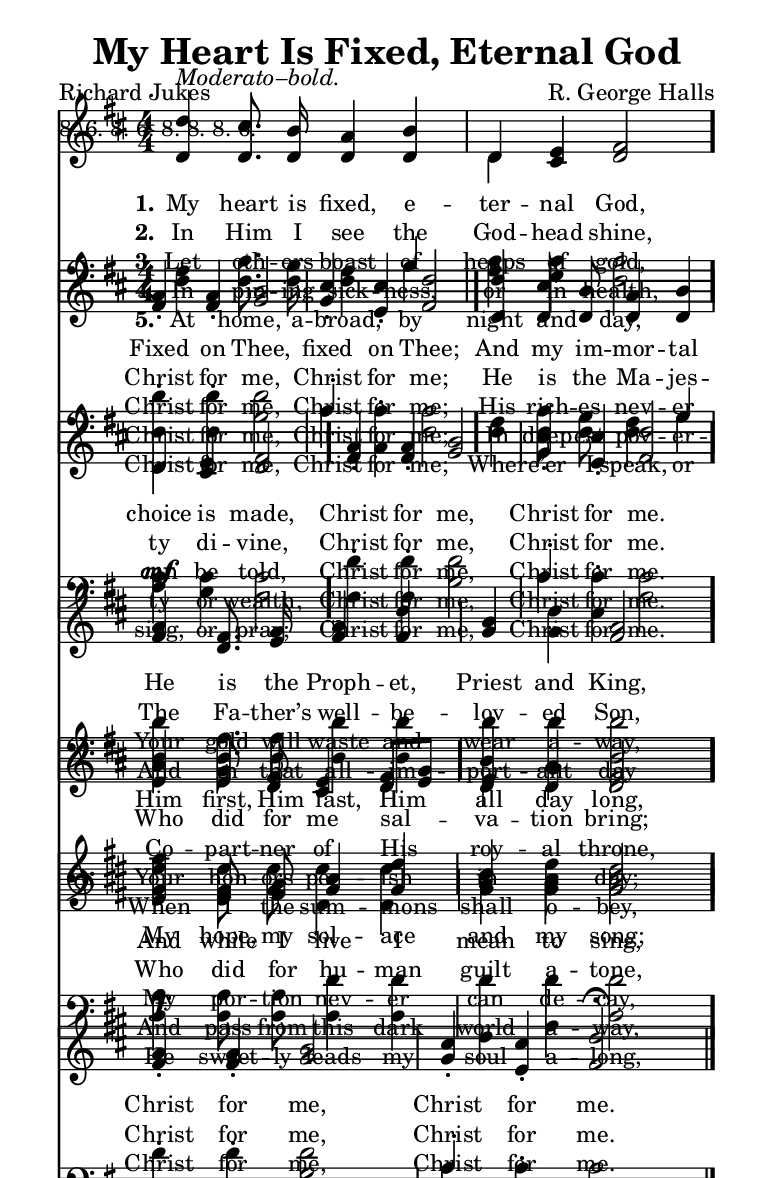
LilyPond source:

\include "common/global.ily"
\paper {
  \include "common/paper.ily"
  page-count = 1

}

\header{
  hymnnumber = "243"
  title = "My Heart Is Fixed, Eternal God"
  tunename = "Christ for Me"
  meter = "8. 6. 8. 6. 8. 8. 8. 6."
  poet = "Richard Jukes" % see https://hymnary.org/text/my_heart_is_fixed_eternal_immortal_god
  composer = "R. George Halls" % see https://hymnary.org/tune/whom_have_i_lord_in_heaven_halls
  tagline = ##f
}

ta = { \tempo 4=80 }
tb = { \tempo 4=40 }

patternA = { \ta c4 c8. c16 c4 c | c c c2 }
patternB = { \ta c4 c4 c2 }
patternC = { \ta c4 c8 c c4 c | c4 c c2 }
patternD = { \ta c4 c8 c c4 c8[ c8] | c4 c c2 }
patternE = { \ta c4 c4 c2 | c4 c4 c2 }
patternF = { \ta c4 c4 c2 | c4 c4 \tb c2 \ta }

global = {
  \include "common/overrides.ily"
  \override Staff.TimeSignature.style = #'numbered
  \time 4/4
  \override Score.MetronomeMark.transparent = ##t % hide all fermata changes too
  \ta
  \key d \major
  \autoBeamOff
}

notesSoprano = {
\global
\relative c'' {

  \changePitch \patternA { d^\markup{\italic{Moderato–bold.}} cis b a b | d, e fis }
  \changePitch \patternB { a a b | cis cis d }
  \changePitch \patternC { d cis b a b | d, e fis }
  \changePitch \patternB { a a b | cis cis d }

  \changePitch \patternA { a^\mf fis g a d | b d a }
  \changePitch \patternD { a g fis e fis g | b a fis }
  \changePitch \patternC { fis fis g a d | b d a }
  \changePitch \patternF { a^\f a b | cis cis d\fermata }

  \bar "|."

}
}

notesAlto = {
\global
\relative e' {

  \changePitch \patternA { d d d d d | d cis d }
  \changePitch \patternB { fis\staccato fis\staccato g | g\staccato e\staccato fis }
  \changePitch \patternC { d d d d d | d cis d }
  \changePitch \patternB { fis\staccato fis\staccato g | g\staccato e\staccato fis }

  \changePitch \patternA { fis d e fis fis | g g fis }
  \changePitch \patternD { e e d cis d e | d d d }
  \changePitch \patternC { d d e fis fis | g g fis }
  \changePitch \patternB { fis\staccato fis\staccato g | g\staccato e\staccato fis }

}
}

notesTenor = {
\global
\relative a {

  \changePitch \patternA { fis a g fis g | a a a }
  \changePitch \patternB { d\staccato d\staccato d | a\staccato a\staccato a }
  \changePitch \patternC { fis a g fis g | a a a }
  \changePitch \patternB { d\staccato d\staccato d | a\staccato a\staccato a }

  \changePitch \patternA { d a a d d | d d d }
  \changePitch \patternC { cis a a a a | g fis a }
  \changePitch \patternC { a a a d d | d d d }
  \changePitch \patternB { d\staccato d\staccato d | a\staccato a\staccato a }

}
}

notesBass = {
\global
\relative f {

  \changePitch \patternA { d d d d g | fis e d }
  \changePitch \patternB { d d g | a a, d }
  \changePitch \patternC { d d d d g | fis e d }
  \changePitch \patternB { d d g | a a, d }

  \changePitch \patternA { d d d d d | g, b d }
  \changePitch \patternC { a' cis, d a a | d d d }
  \changePitch \patternC { d d d d d | g, b d }
  \changePitch \patternE { d d g | a a, d_\fermata }

}
}

wordsA = \lyricmode {
\set stanza = "1."

My heart is fixed, e -- ter -- nal God, \bar "."
Fixed on Thee, fixed on Thee; \bar "."
And my im -- mor -- tal choice is made, \bar "."
Christ for me, Christ for me. \bar "."
He is the Proph -- et, Priest and King, \bar "."
Who did for me sal -- va -- tion bring; \bar "."
And while I live I mean to sing, \bar "."
Christ for me, Christ for me. \bar "."

}

wordsB = \lyricmode {
\set stanza = "2."

In Him I see the God -- head shine,
Christ for me, Christ for me;
He is the Ma -- jes -- ty di -- vine,
Christ for me, Christ for me.
The Fa -- ther’s well -- be -- lov -- ed Son,
Co -- part -- ner of His roy -- al throne,
Who did for hu -- man guilt a -- tone,
Christ for me, Christ for me.

}

wordsC = \lyricmode {
\set stanza = "3."

Let oth -- ers boast of heaps of gold,
Christ for me, Christ for me;
His rich -- es nev -- er can be told,
Christ for me, Christ for me.
Your gold will waste and wear a -- way,
Your hon -- ors per -- ish in a day;
My por -- tion nev -- er can de -- cay,
Christ for me, Christ for me.

}

wordsD = \lyricmode {
\set stanza = "4."

In pin -- ing sick -- ness, or in health,
Christ for me, Christ for me;
In deep -- est pov -- er -- ty or wealth,
Christ for me, Christ for me.
And in that all -- im -- port -- ant day
When I the sum -- mons shall o -- bey,
And pass from this dark world a -- way,
Christ for me, Christ for me.

}

wordsE = \lyricmode {
\set stanza = "5."

At home, a -- broad, by night and day,
Christ for me, Christ for me;
Wher -- e’er I speak, or sing, or pray;
Christ for me, Christ for me.
Him first, Him last, Him all day long,
My hope, my sol -- ace and my song;
He sweet -- ly leads my soul a -- long,
Christ for me, Christ for me.

}

\score {
  \context ChoirStaff <<
    \context Staff = upper <<
      \set Staff.autoBeaming = ##f
      \set ChoirStaff.systemStartDelimiter = #'SystemStartBar
      \set ChoirStaff.printPartCombineTexts = ##f
      \partcombine #'(2 . 11) \notesSoprano \notesAlto
      \context NullVoice = sopranos { \voiceOne << \notesSoprano >> }
      \context Lyrics = one   \lyricsto sopranos \wordsA
      \context Lyrics = two   \lyricsto sopranos \wordsB
      \context Lyrics = three \lyricsto sopranos \wordsC
      \context Lyrics = four  \lyricsto sopranos \wordsD
      \context Lyrics = five  \lyricsto sopranos \wordsE
    >>
    \context Staff = men <<
      \set Staff.autoBeaming = ##f
      \clef bass
      \set ChoirStaff.printPartCombineTexts = ##f
      \partcombine #'(2 . 11) \notesTenor \notesBass
    >>
  >>
  \layout {
    \include "common/layout.ily"
    \override VerticalAxisGroup.nonstaff-relatedstaff-spacing.padding = #1.6
  }
  #(cond ((ly:get-option 'eog-midi-permitted) #{ \midi{
    \include "common/midi.ily"
  } #}))
}

\version "2.19.49"  % necessary for upgrading to future LilyPond versions.

% vi:set et ts=2 sw=2 ai nocindent syntax=lilypond:
